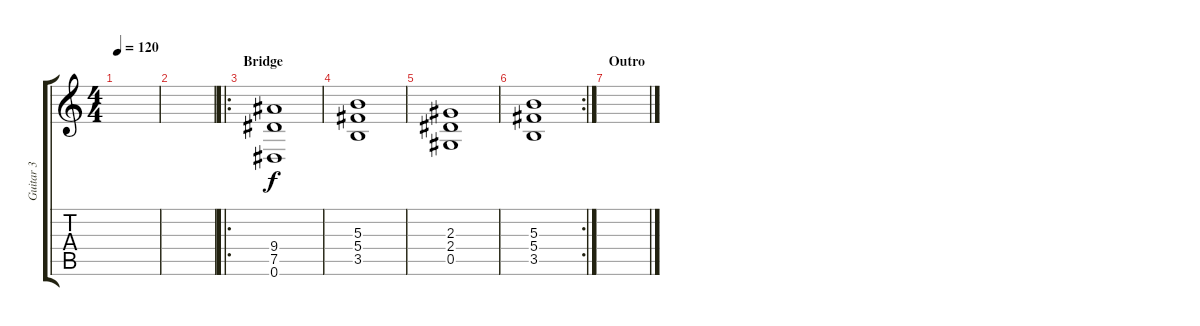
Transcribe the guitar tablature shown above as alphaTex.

\track ("Guitar 3" "Guitar 3") {instrument distortionguitar}
\staff {score tabs}
\tuning (Eb4 Bb3 Gb3 Db3 Ab2 Eb2) {hide}
\ts (4 4)
\tempo 120
\clef g2
\ks c
|
|
\ro
\section ("" "Bridge")
(9.4 7.5 0.6).1 |
(5.3 5.4 3.5).1 |
(2.3 2.4 0.5).1 |
\rc 2
(5.3 5.4 3.5).1 |
\section ("" "Outro")
